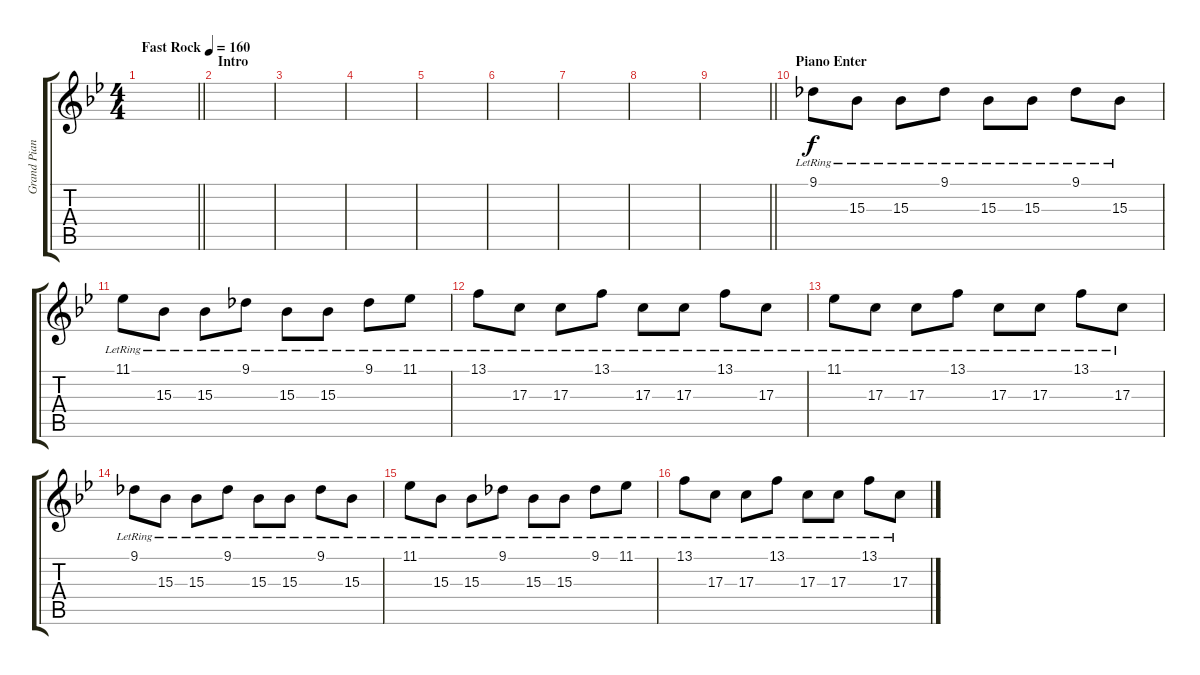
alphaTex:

\track ("Grand Piano" "Grand Pian") {instrument acousticgrandpiano}
\staff {score tabs}
\tuning (E4 B3 G3 D3 A2 E2) {hide}
\ts (4 4)
\tempo (160 "Fast Rock")
\clef g2
\barLineRight lightlight
\ks bb
|
\section ("" "Intro")
|
|
|
|
|
|
|
\barLineRight lightlight
|
\section ("" "Piano Enter")
9.1{lr}.8 15.3{lr}.8 15.3{lr}.8 9.1{lr}.8 15.3{lr}.8 15.3{lr}.8 9.1{lr}.8 15.3{lr}.8 |
11.1{lr}.8 15.3{lr}.8 15.3{lr}.8 9.1{lr}.8 15.3{lr}.8 15.3{lr}.8 9.1{lr}.8 11.1{lr}.8 |
13.1{lr}.8 17.3{lr}.8 17.3{lr}.8 13.1{lr}.8 17.3{lr}.8 17.3{lr}.8 13.1{lr}.8 17.3{lr}.8 |
11.1{lr}.8 17.3{lr}.8 17.3{lr}.8 13.1{lr}.8 17.3{lr}.8 17.3{lr}.8 13.1{lr}.8 17.3{lr}.8 |
9.1{lr}.8 15.3{lr}.8 15.3{lr}.8 9.1{lr}.8 15.3{lr}.8 15.3{lr}.8 9.1{lr}.8 15.3{lr}.8 |
11.1{lr}.8 15.3{lr}.8 15.3{lr}.8 9.1{lr}.8 15.3{lr}.8 15.3{lr}.8 9.1{lr}.8 11.1{lr}.8 |
13.1{lr}.8 17.3{lr}.8 17.3{lr}.8 13.1{lr}.8 17.3{lr}.8 17.3{lr}.8 13.1{lr}.8 17.3{lr}.8
